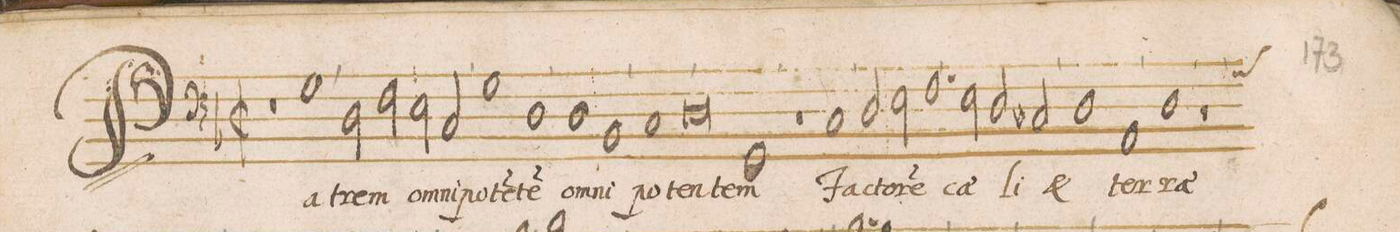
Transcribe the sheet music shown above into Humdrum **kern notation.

**kern	**text
*I"BASVS	*
*clefF4	*
*k[b-]	*
*met(C|)	*
*M2/1	*
1r	.
1G\	Pa-
*2\right	*
=2-	=2-
2D\	-trem
2F\	o-
2E\	-mni-
2C/	-po-
=3-	=3-
1G\	-te(n)-
1D\	-te(m)
=4-	=4-
1D\	o-
1BB-/	-mni
=5-	=5-
1C/	po-
0D\	-ten-
=6-	=6-
1GG/	-tem
=7-	=7-
1r	.
1C/	Fa-
=8-	=8-
2D/	-cto-
2E\	-re(m)
1.F\	cae-
=9-	=9-
2E\	.
2D\	.
2C#X/	-li
=10-	=10-
1D\	et
1AA/	ter-
=11-	=11-
1D\	-ra(e)
1r	.
*-	*-
